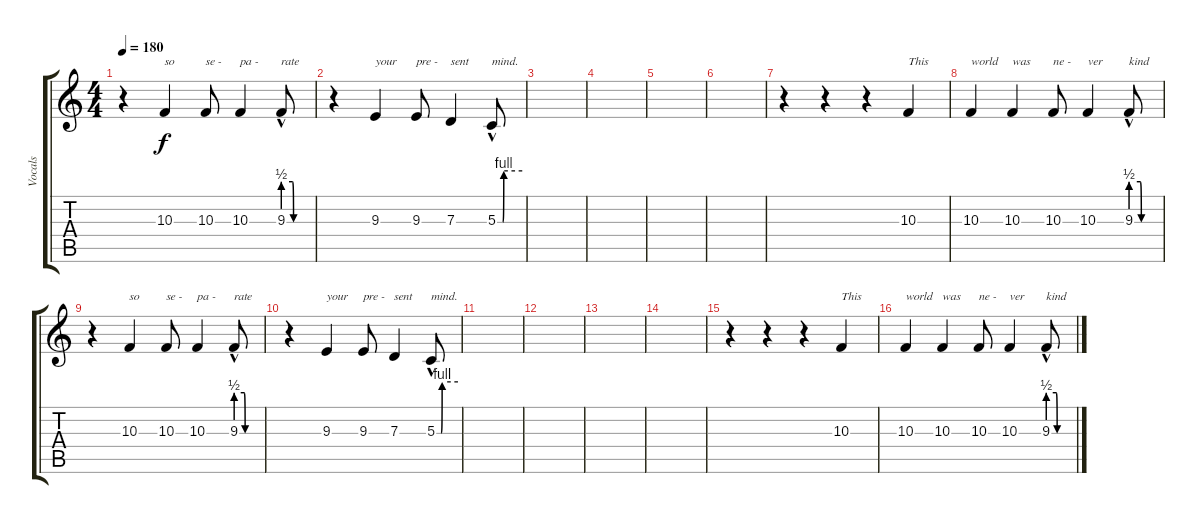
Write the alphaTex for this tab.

\track ("Vocals" "Vocals") {instrument choiraahs}
\staff {score tabs}
\tuning (E4 B3 G3 D3 A2 E2) {hide}
\ts (4 4)
\tempo 180
\clef g2
\ks c
r.4{dy f} 10.3.4{txt "so"} 10.3.8{txt "se -"} 10.3.4{txt "pa -"} 9.3{be (custom 0 2 20 2 22 0 60 0) hac}.8{txt "rate"} |
r.4 9.3.4{txt "your"} 9.3.8{txt "pre -"} 7.3.4{txt "sent"} 5.3{be (custom 0 0 13 0 15 4 60 4) hac}.8{txt "mind."} |
|
|
|
|
r.4 r.4 r.4 10.3.4{txt "This"} |
10.3.4{txt "world"} 10.3.4{txt "was"} 10.3.8{txt "ne -"} 10.3.4{txt "ver"} 9.3{be (custom 0 2 20 2 22 0 60 0) hac}.8{txt "kind"} |
r.4 10.3.4{txt "so"} 10.3.8{txt "se -"} 10.3.4{txt "pa -"} 9.3{be (custom 0 2 20 2 22 0 60 0) hac}.8{txt "rate"} |
r.4 9.3.4{txt "your"} 9.3.8{txt "pre -"} 7.3.4{txt "sent"} 5.3{be (custom 0 0 13 0 15 4 60 4) hac}.8{txt "mind."} |
|
|
|
|
r.4 r.4 r.4 10.3.4{txt "This"} |
10.3.4{txt "world"} 10.3.4{txt "was"} 10.3.8{txt "ne -"} 10.3.4{txt "ver"} 9.3{be (custom 0 2 20 2 22 0 60 0) hac}.8{txt "kind"}
